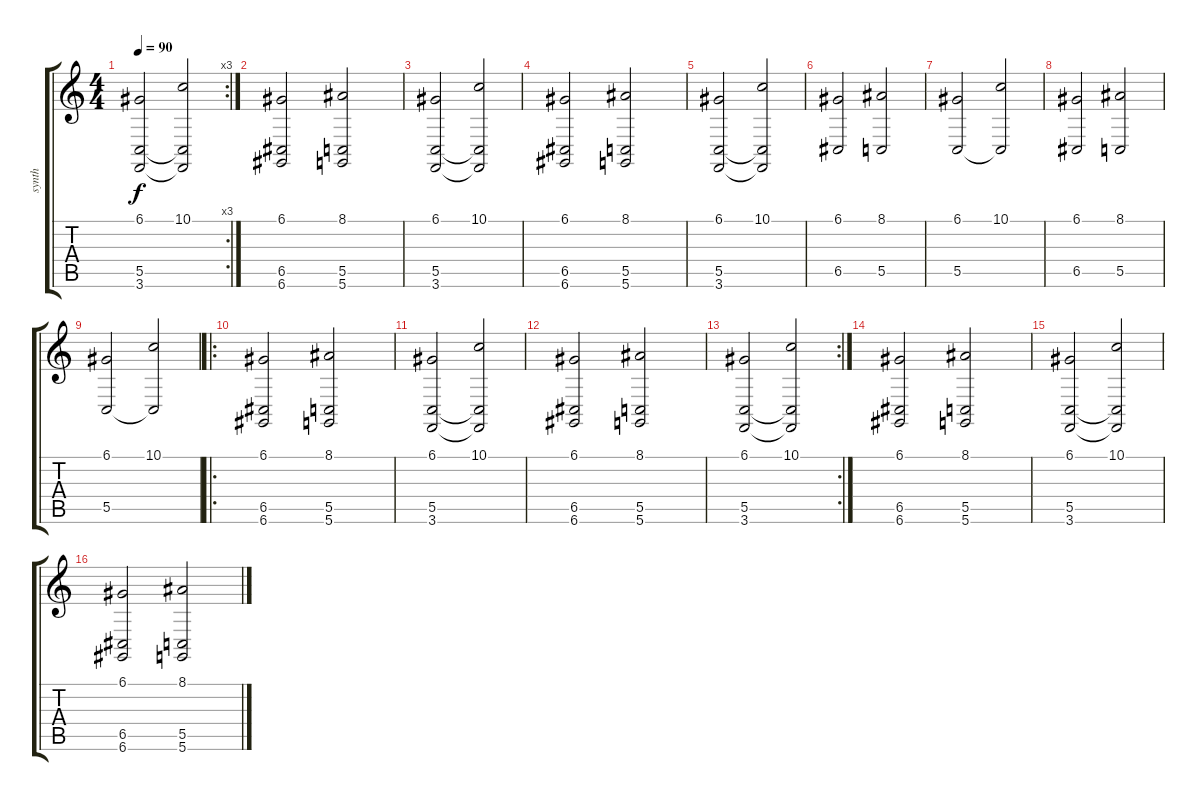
\track ("synth" "synth") {instrument stringensemble1}
\staff {score tabs}
\tuning (D4 A3 F3 C3 G2 D2) {hide}
\rc 3
\ts (4 4)
\tempo 90
\clef g2
\ks c
(6.1 5.5 3.6).2{dy f} (10.1 5.5{t} 3.6{t}).2 |
(6.1 6.5 6.6).2{volume 10} (8.1 5.5 5.6).2 |
(6.1 5.5 3.6).2 (10.1 5.5{t} 3.6{t}).2 |
(6.1 6.5 6.6).2{volume 10} (8.1 5.5 5.6).2 |
(6.1 5.5 3.6).2 (10.1 5.5{t} 3.6{t}).2 |
(6.1 6.5).2{volume 7} (8.1 5.5).2 |
(6.1 5.5).2 (10.1 5.5{t}).2 |
(6.1 6.5).2 (8.1 5.5).2 |
(6.1 5.5).2 (10.1 5.5{t}).2 |
\ro
(6.1 6.5 6.6).2{volume 10} (8.1 5.5 5.6).2 |
(6.1 5.5 3.6).2 (10.1 5.5{t} 3.6{t}).2 |
(6.1 6.5 6.6).2{volume 10} (8.1 5.5 5.6).2 |
\rc 2
(6.1 5.5 3.6).2 (10.1 5.5{t} 3.6{t}).2 |
(6.1 6.5 6.6).2{volume 10} (8.1 5.5 5.6).2 |
(6.1 5.5 3.6).2 (10.1 5.5{t} 3.6{t}).2 |
(6.1 6.5 6.6).2{volume 4} (8.1 5.5 5.6).2
